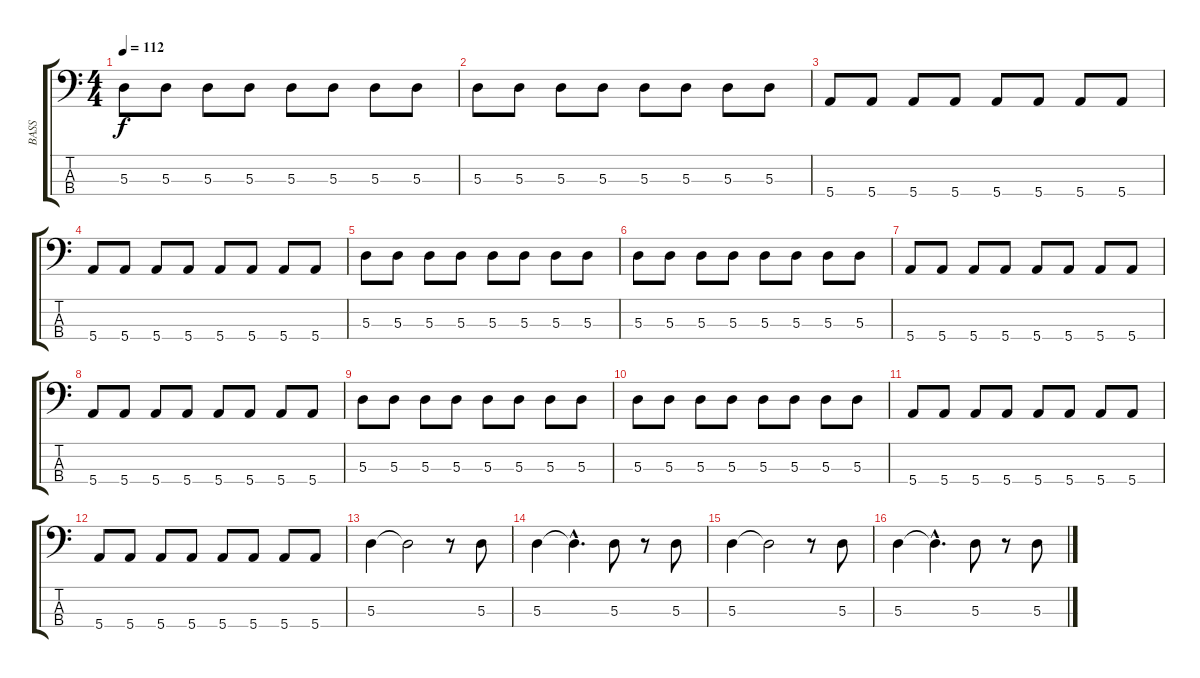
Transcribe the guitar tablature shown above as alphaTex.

\track ("BASS" "BASS") {instrument electricbassfinger}
\staff {score tabs}
\tuning (G2 D2 A1 E1) {hide}
\ts (4 4)
\tempo 112
\clef f4
\ks c
5.3.8{dy f} 5.3.8 5.3.8 5.3.8 5.3.8 5.3.8 5.3.8 5.3.8 |
5.3.8 5.3.8 5.3.8 5.3.8 5.3.8 5.3.8 5.3.8 5.3.8 |
5.4.8 5.4.8 5.4.8 5.4.8 5.4.8 5.4.8 5.4.8 5.4.8 |
5.4.8 5.4.8 5.4.8 5.4.8 5.4.8 5.4.8 5.4.8 5.4.8 |
5.3.8 5.3.8 5.3.8 5.3.8 5.3.8 5.3.8 5.3.8 5.3.8 |
5.3.8 5.3.8 5.3.8 5.3.8 5.3.8 5.3.8 5.3.8 5.3.8 |
5.4.8 5.4.8 5.4.8 5.4.8 5.4.8 5.4.8 5.4.8 5.4.8 |
5.4.8 5.4.8 5.4.8 5.4.8 5.4.8 5.4.8 5.4.8 5.4.8 |
5.3.8 5.3.8 5.3.8 5.3.8 5.3.8 5.3.8 5.3.8 5.3.8 |
5.3.8 5.3.8 5.3.8 5.3.8 5.3.8 5.3.8 5.3.8 5.3.8 |
5.4.8 5.4.8 5.4.8 5.4.8 5.4.8 5.4.8 5.4.8 5.4.8 |
5.4.8 5.4.8 5.4.8 5.4.8 5.4.8 5.4.8 5.4.8 5.4.8 |
5.3.4 5.3{t}.2 r.8 5.3.8 |
5.3.4 5.3{hac t}.4{d} 5.3.8 r.8 5.3.8 |
5.3.4 5.3{t}.2 r.8 5.3.8 |
5.3.4 5.3{hac t}.4{d} 5.3.8 r.8 5.3.8
